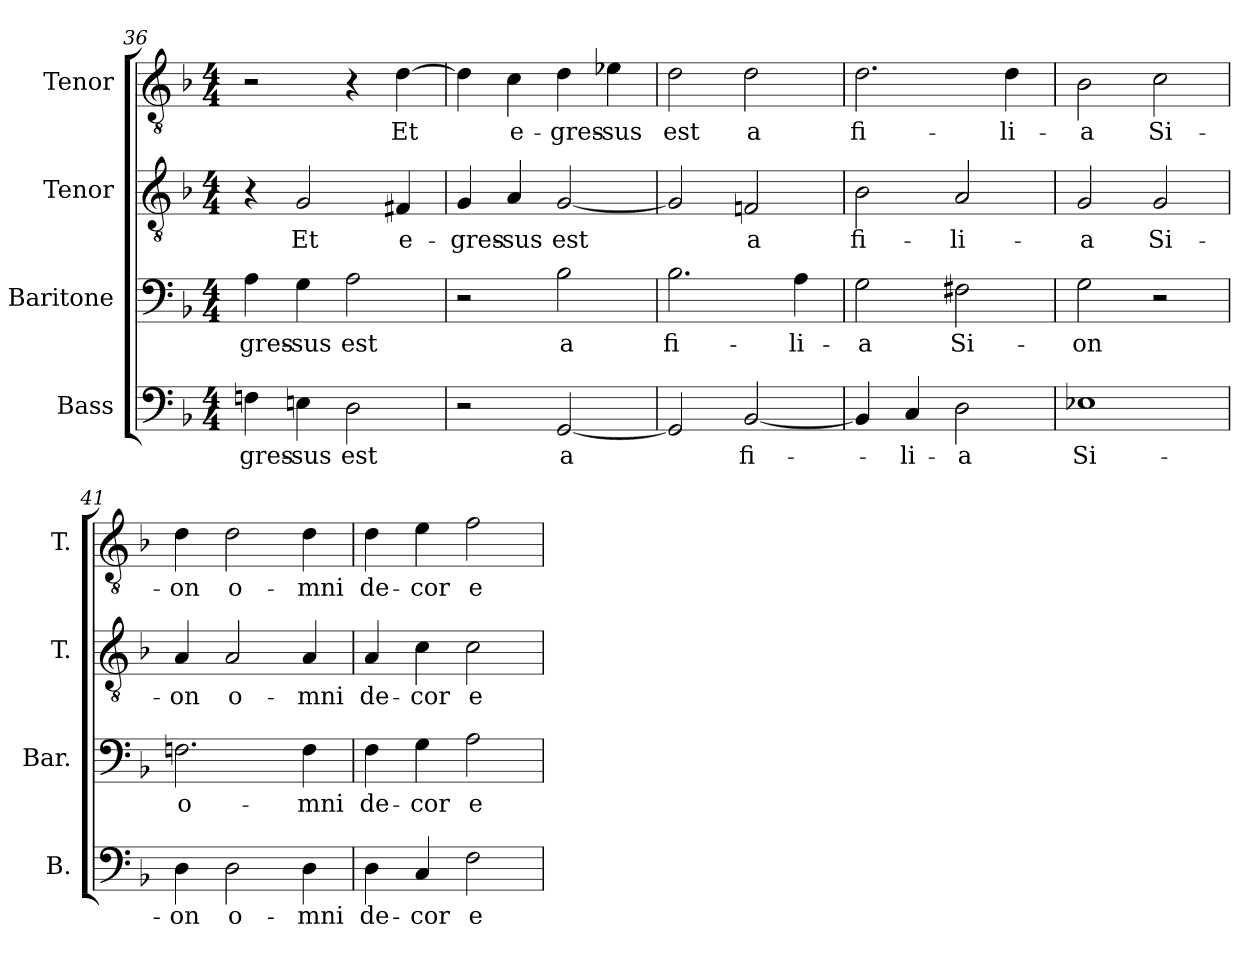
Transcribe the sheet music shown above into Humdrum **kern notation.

**kern	**text	**kern	**text	**kern	**text	**kern	**text
*part4	*part4	*part3	*part3	*part2	*part2	*part1	*part1
*staff4	*staff4	*staff3	*staff3	*staff2	*staff2	*staff1	*staff1
*I"Bass	*	*I"Baritone	*	*I"Tenor	*	*I"Tenor	*
*I'B.	*	*I'Bar.	*	*I'T.	*	*I'T.	*
*clefF4	*	*clefF4	*	*clefGv2	*	*clefGv2	*
*	*	*	*	*ITrd7c12	*	*ITrd7c12	*
*k[b-]	*	*k[b-]	*	*k[b-]	*	*k[b-]	*
*F:	*	*F:	*	*F:	*	*F:	*
*M4/4	*	*M4/4	*	*M4/4	*	*M4/4	*
=36	=36	=36	=36	=36	=36	=36	=36
!	!LO:LY:b:color=#000000	!	!	!	!	!	!
!	!	!	!LO:LY:b:color=#000000	!	!	!	!
4Fni\	-gres-	4Ai\	-gres-	4r	.	2r	.
!	!LO:LY:b:color=#000000	!	!	!	!	!	!
!	!	!	!LO:LY:b:color=#000000	!	!	!	!
!	!	!	!	!	!LO:LY:b:color=#000000	!	!
4Eni\	-sus	4Gi\	-sus	2GGi/	Et	.	.
!	!LO:LY:b:color=#000000	!	!	!	!	!	!
!	!	!	!LO:LY:b:color=#000000	!	!	!	!
2Di\	est	2Ai\	est	.	.	4r	.
!	!	!	!	!	!LO:LY:b:color=#000000	!	!
!	!	!	!	!	!	!	!LO:LY:b:color=#000000
.	.	.	.	4FF#Xi/	e-	[4Di\	Et
=37	=37	=37	=37	=37	=37	=37	=37
!	!	!	!	!	!LO:LY:b:color=#000000	!	!
2r	.	2r	.	4GGi/	-gres-	4Di\]	.
!	!	!	!	!	!LO:LY:b:color=#000000	!	!
!	!	!	!	!	!	!	!LO:LY:b:color=#000000
.	.	.	.	4AAi/	-sus	4Ci\	e-
!	!LO:LY:b:color=#000000	!	!	!	!	!	!
!	!	!	!LO:LY:b:color=#000000	!	!	!	!
!	!	!	!	!	!LO:LY:b:color=#000000	!	!
!	!	!	!	!	!	!	!LO:LY:b:color=#000000
[2GGi/	a	2B-i\	a	[2GGi/	est	4Di\	-gres-
!	!	!	!	!	!	!	!LO:LY:b:color=#000000
.	.	.	.	.	.	4E-Xi\	-sus
=38	=38	=38	=38	=38	=38	=38	=38
!	!	!	!LO:LY:b:color=#000000	!	!	!	!
!	!	!	!	!	!	!	!LO:LY:b:color=#000000
2GGi/]	.	2.B-i\	fi-	2GGi/]	.	2Di\	est
!	!LO:LY:b:color=#000000	!	!	!	!	!	!
!	!	!	!	!	!LO:LY:b:color=#000000	!	!
!	!	!	!	!	!	!	!LO:LY:b:color=#000000
[2BB-i/	fi-	.	.	2FFni/	a	2Di\	a
!	!	!	!LO:LY:b:color=#000000	!	!	!	!
.	.	4Ai\	-li-	.	.	.	.
=39	=39	=39	=39	=39	=39	=39	=39
!	!	!	!LO:LY:b:color=#000000	!	!	!	!
!	!	!	!	!	!LO:LY:b:color=#000000	!	!
!	!	!	!	!	!	!	!LO:LY:b:color=#000000
4BB-i/]	.	2Gi\	-a	2BB-i\	fi-	2.Di\	fi-
!	!LO:LY:b:color=#000000	!	!	!	!	!	!
4Ci/	-li-	.	.	.	.	.	.
!	!LO:LY:b:color=#000000	!	!	!	!	!	!
!	!	!	!LO:LY:b:color=#000000	!	!	!	!
!	!	!	!	!	!LO:LY:b:color=#000000	!	!
2Di\	-a	2F#Xi\	Si-	2AAi/	-li-	.	.
!	!	!	!	!	!	!	!LO:LY:b:color=#000000
.	.	.	.	.	.	4Di\	-li-
=40	=40	=40	=40	=40	=40	=40	=40
!	!LO:LY:b:color=#000000	!	!	!	!	!	!
!	!	!	!LO:LY:b:color=#000000	!	!	!	!
!	!	!	!	!	!LO:LY:b:color=#000000	!	!
!	!	!	!	!	!	!	!LO:LY:b:color=#000000
1E-Xi	Si-	2Gi\	-on	2GGi/	-a	2BB-i\	-a
!	!	!	!	!	!LO:LY:b:color=#000000	!	!
!	!	!	!	!	!	!	!LO:LY:b:color=#000000
.	.	2r	.	2GGi/	Si-	2Ci\	Si-
=41	=41	=41	=41	=41	=41	=41	=41
!	!LO:LY:b:color=#000000	!	!	!	!	!	!
!	!	!	!LO:LY:b:color=#000000	!	!	!	!
!	!	!	!	!	!LO:LY:b:color=#000000	!	!
!	!	!	!	!	!	!	!LO:LY:b:color=#000000
4Di\	-on	2.Fni\	o-	4AAi/	-on	4Di\	-on
!	!LO:LY:b:color=#000000	!	!	!	!	!	!
!	!	!	!	!	!LO:LY:b:color=#000000	!	!
!	!	!	!	!	!	!	!LO:LY:b:color=#000000
2Di\	o-	.	.	2AAi/	o-	2Di\	o-
!	!LO:LY:b:color=#000000	!	!	!	!	!	!
!	!	!	!LO:LY:b:color=#000000	!	!	!	!
!	!	!	!	!	!LO:LY:b:color=#000000	!	!
!	!	!	!	!	!	!	!LO:LY:b:color=#000000
4Di\	-mni	4Fi\	-mni	4AAi/	-mni	4Di\	-mni
=42	=42	=42	=42	=42	=42	=42	=42
!	!LO:LY:b:color=#000000	!	!	!	!	!	!
!	!	!	!LO:LY:b:color=#000000	!	!	!	!
!	!	!	!	!	!LO:LY:b:color=#000000	!	!
!	!	!	!	!	!	!	!LO:LY:b:color=#000000
4Di\	de-	4Fi\	de-	4AAi/	de-	4Di\	de-
!	!LO:LY:b:color=#000000	!	!	!	!	!	!
!	!	!	!LO:LY:b:color=#000000	!	!	!	!
!	!	!	!	!	!LO:LY:b:color=#000000	!	!
!	!	!	!	!	!	!	!LO:LY:b:color=#000000
4Ci/	-cor	4Gi\	-cor	4Ci\	-cor	4Ei\	-cor
!	!LO:LY:b:color=#000000	!	!	!	!	!	!
!	!	!	!LO:LY:b:color=#000000	!	!	!	!
!	!	!	!	!	!LO:LY:b:color=#000000	!	!
!	!	!	!	!	!	!	!LO:LY:b:color=#000000
2Fi\	e-	2Ai\	e-	2Ci\	e-	2Fi\	e-
=	=	=	=	=	=	=	=
*-	*-	*-	*-	*-	*-	*-	*-
